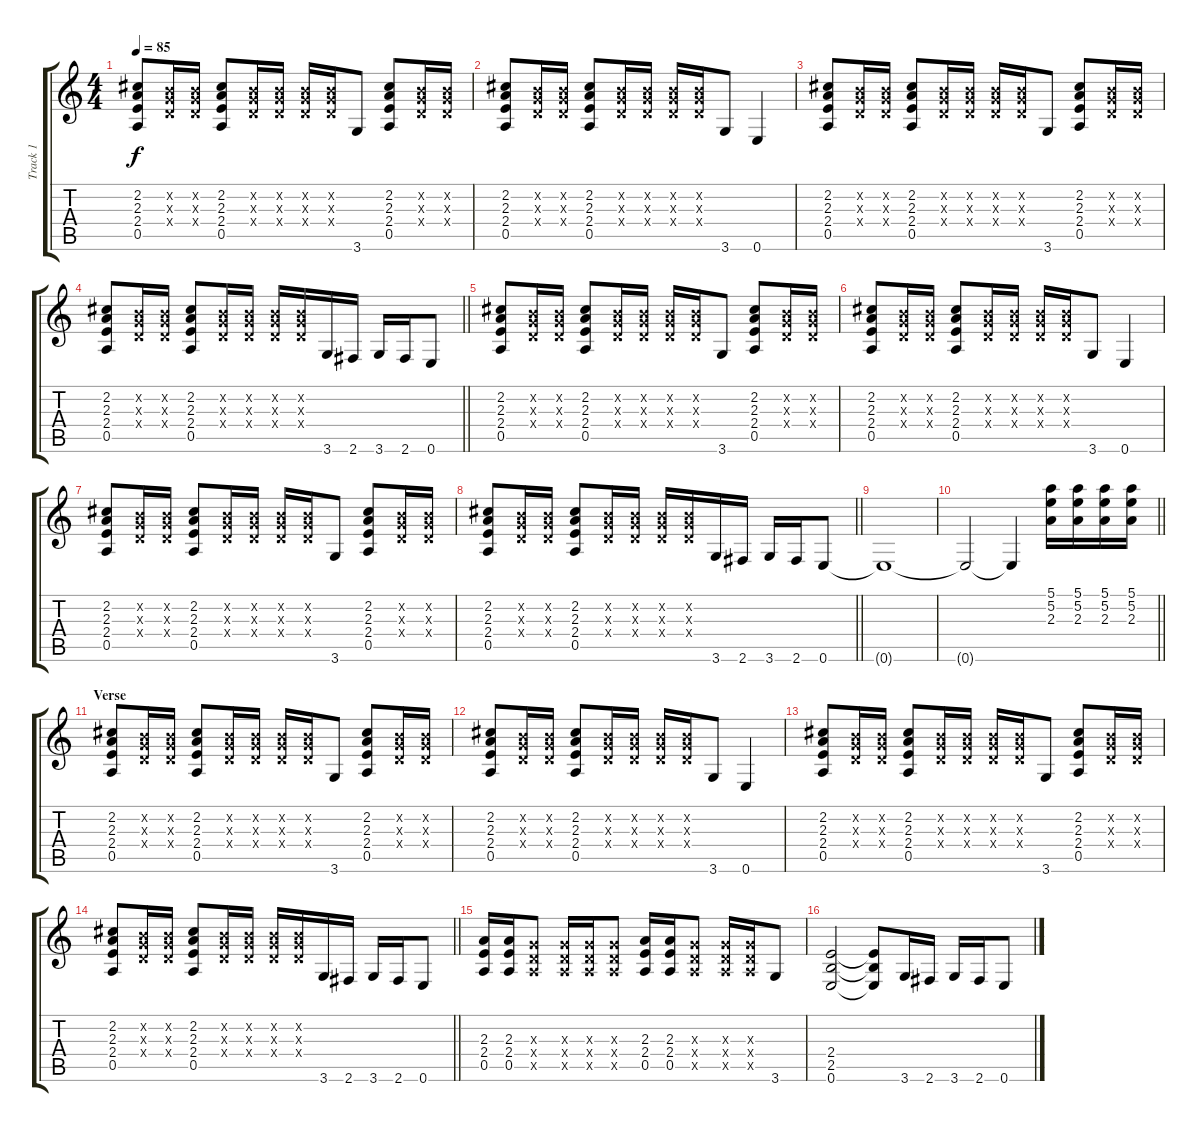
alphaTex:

\track ("Track 1" "Track 1") {instrument distortionguitar}
\staff {score tabs}
\tuning (E4 B3 G3 D3 A2 E2) {hide}
\ts (4 4)
\tempo 85
\clef g2
\ks c
(2.2 2.3 2.4 0.5).8{dy f} (0.2{x} 0.3{x} 0.4{x}).16 (0.2{x} 0.3{x} 0.4{x}).16 (2.2 2.3 2.4 0.5).8 (0.2{x} 0.3{x} 0.4{x}).16 (0.2{x} 0.3{x} 0.4{x}).16 (0.2{x} 0.3{x} 0.4{x}).16 (0.2{x} 0.3{x} 0.4{x}).16 3.6.8 (2.2 2.3 2.4 0.5).8 (0.2{x} 0.3{x} 0.4{x}).16 (0.2{x} 0.3{x} 0.4{x}).16 |
(2.2 2.3 2.4 0.5).8 (0.2{x} 0.3{x} 0.4{x}).16 (0.2{x} 0.3{x} 0.4{x}).16 (2.2 2.3 2.4 0.5).8 (0.2{x} 0.3{x} 0.4{x}).16 (0.2{x} 0.3{x} 0.4{x}).16 (0.2{x} 0.3{x} 0.4{x}).16 (0.2{x} 0.3{x} 0.4{x}).16 3.6.8 0.6.4 |
(2.2 2.3 2.4 0.5).8 (0.2{x} 0.3{x} 0.4{x}).16 (0.2{x} 0.3{x} 0.4{x}).16 (2.2 2.3 2.4 0.5).8 (0.2{x} 0.3{x} 0.4{x}).16 (0.2{x} 0.3{x} 0.4{x}).16 (0.2{x} 0.3{x} 0.4{x}).16 (0.2{x} 0.3{x} 0.4{x}).16 3.6.8 (2.2 2.3 2.4 0.5).8 (0.2{x} 0.3{x} 0.4{x}).16 (0.2{x} 0.3{x} 0.4{x}).16 |
\barLineRight lightlight
(2.2 2.3 2.4 0.5).8 (0.2{x} 0.3{x} 0.4{x}).16 (0.2{x} 0.3{x} 0.4{x}).16 (2.2 2.3 2.4 0.5).8 (0.2{x} 0.3{x} 0.4{x}).16 (0.2{x} 0.3{x} 0.4{x}).16 (0.2{x} 0.3{x} 0.4{x}).16 (0.2{x} 0.3{x} 0.4{x}).16 3.6.16 2.6.16 3.6.16 2.6.16 0.6.8 |
(2.2 2.3 2.4 0.5).8 (0.2{x} 0.3{x} 0.4{x}).16 (0.2{x} 0.3{x} 0.4{x}).16 (2.2 2.3 2.4 0.5).8 (0.2{x} 0.3{x} 0.4{x}).16 (0.2{x} 0.3{x} 0.4{x}).16 (0.2{x} 0.3{x} 0.4{x}).16 (0.2{x} 0.3{x} 0.4{x}).16 3.6.8 (2.2 2.3 2.4 0.5).8 (0.2{x} 0.3{x} 0.4{x}).16 (0.2{x} 0.3{x} 0.4{x}).16 |
(2.2 2.3 2.4 0.5).8 (0.2{x} 0.3{x} 0.4{x}).16 (0.2{x} 0.3{x} 0.4{x}).16 (2.2 2.3 2.4 0.5).8 (0.2{x} 0.3{x} 0.4{x}).16 (0.2{x} 0.3{x} 0.4{x}).16 (0.2{x} 0.3{x} 0.4{x}).16 (0.2{x} 0.3{x} 0.4{x}).16 3.6.8 0.6.4 |
(2.2 2.3 2.4 0.5).8 (0.2{x} 0.3{x} 0.4{x}).16 (0.2{x} 0.3{x} 0.4{x}).16 (2.2 2.3 2.4 0.5).8 (0.2{x} 0.3{x} 0.4{x}).16 (0.2{x} 0.3{x} 0.4{x}).16 (0.2{x} 0.3{x} 0.4{x}).16 (0.2{x} 0.3{x} 0.4{x}).16 3.6.8 (2.2 2.3 2.4 0.5).8 (0.2{x} 0.3{x} 0.4{x}).16 (0.2{x} 0.3{x} 0.4{x}).16 |
\barLineRight lightlight
(2.2 2.3 2.4 0.5).8 (0.2{x} 0.3{x} 0.4{x}).16 (0.2{x} 0.3{x} 0.4{x}).16 (2.2 2.3 2.4 0.5).8 (0.2{x} 0.3{x} 0.4{x}).16 (0.2{x} 0.3{x} 0.4{x}).16 (0.2{x} 0.3{x} 0.4{x}).16 (0.2{x} 0.3{x} 0.4{x}).16 3.6.16 2.6.16 3.6.16 2.6.16 0.6.8 |
0.6{t}.1 |
\barLineRight lightlight
0.6{t}.2 0.6{t}.4 (5.1 5.2 2.3).16 (5.1 5.2 2.3).16 (5.1 5.2 2.3).16 (5.1 5.2 2.3).16 |
\section ("" "Verse")
(2.2 2.3 2.4 0.5).8 (0.2{x} 0.3{x} 0.4{x}).16 (0.2{x} 0.3{x} 0.4{x}).16 (2.2 2.3 2.4 0.5).8 (0.2{x} 0.3{x} 0.4{x}).16 (0.2{x} 0.3{x} 0.4{x}).16 (0.2{x} 0.3{x} 0.4{x}).16 (0.2{x} 0.3{x} 0.4{x}).16 3.6.8 (2.2 2.3 2.4 0.5).8 (0.2{x} 0.3{x} 0.4{x}).16 (0.2{x} 0.3{x} 0.4{x}).16 |
(2.2 2.3 2.4 0.5).8 (0.2{x} 0.3{x} 0.4{x}).16 (0.2{x} 0.3{x} 0.4{x}).16 (2.2 2.3 2.4 0.5).8 (0.2{x} 0.3{x} 0.4{x}).16 (0.2{x} 0.3{x} 0.4{x}).16 (0.2{x} 0.3{x} 0.4{x}).16 (0.2{x} 0.3{x} 0.4{x}).16 3.6.8 0.6.4 |
(2.2 2.3 2.4 0.5).8 (0.2{x} 0.3{x} 0.4{x}).16 (0.2{x} 0.3{x} 0.4{x}).16 (2.2 2.3 2.4 0.5).8 (0.2{x} 0.3{x} 0.4{x}).16 (0.2{x} 0.3{x} 0.4{x}).16 (0.2{x} 0.3{x} 0.4{x}).16 (0.2{x} 0.3{x} 0.4{x}).16 3.6.8 (2.2 2.3 2.4 0.5).8 (0.2{x} 0.3{x} 0.4{x}).16 (0.2{x} 0.3{x} 0.4{x}).16 |
\barLineRight lightlight
(2.2 2.3 2.4 0.5).8 (0.2{x} 0.3{x} 0.4{x}).16 (0.2{x} 0.3{x} 0.4{x}).16 (2.2 2.3 2.4 0.5).8 (0.2{x} 0.3{x} 0.4{x}).16 (0.2{x} 0.3{x} 0.4{x}).16 (0.2{x} 0.3{x} 0.4{x}).16 (0.2{x} 0.3{x} 0.4{x}).16 3.6.16 2.6.16 3.6.16 2.6.16 0.6.8 |
(2.3 2.4 0.5).16 (2.3 2.4 0.5).16 (0.3{x} 0.4{x} 0.5{x}).8 (0.3{x} 0.4{x} 0.5{x}).16 (0.3{x} 0.4{x} 0.5{x}).16 (0.3{x} 0.4{x} 0.5{x}).8 (2.3 2.4 0.5).16 (2.3 2.4 0.5).16 (0.3{x} 0.4{x} 0.5{x}).8 (0.3{x} 0.4{x} 0.5{x}).16 (0.3{x} 0.4{x} 0.5{x}).16 3.6.8 |
(2.4 2.5 0.6).2 (2.4{t} 2.5{t} 0.6{t}).8 3.6.16 2.6.16 3.6.16 2.6.16 0.6.8
